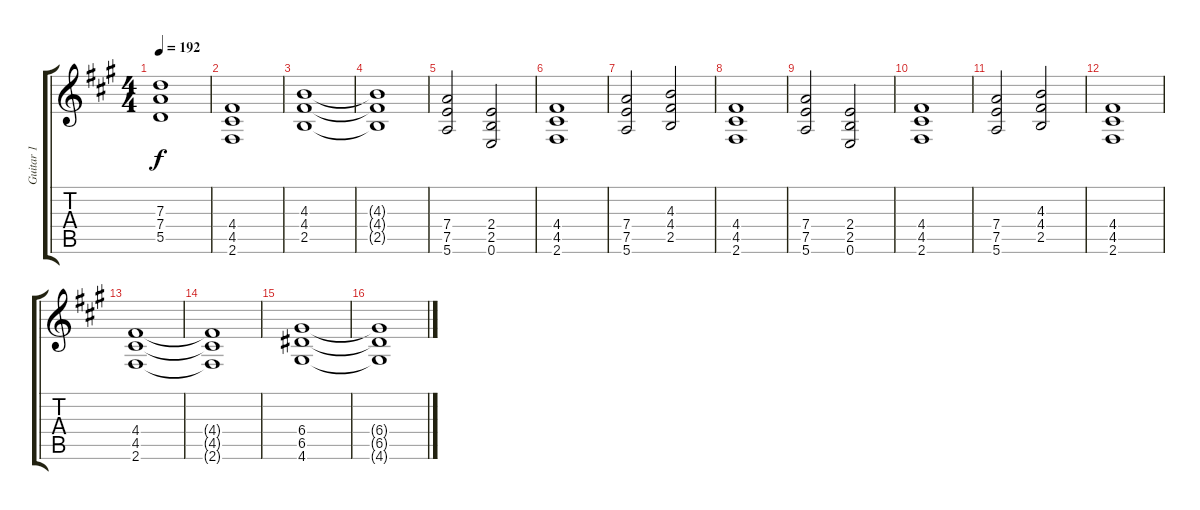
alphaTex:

\track ("Guitar 1" "Guitar 1") {instrument distortionguitar}
\staff {score tabs}
\tuning (E4 B3 G3 D3 A2 E2) {hide}
\ts (4 4)
\tempo 192
\clef g2
\ks f#minor
(7.3 7.4 5.5).1{dy f} |
(4.4 4.5 2.6).1 |
(4.3 4.4 2.5).1 |
(4.3{t} 4.4{t} 2.5{t}).1 |
(7.4 7.5 5.6).2 (2.4 2.5 0.6).2 |
(4.4 4.5 2.6).1 |
(7.4 7.5 5.6).2 (4.3 4.4 2.5).2 |
(4.4 4.5 2.6).1 |
(7.4 7.5 5.6).2 (2.4 2.5 0.6).2 |
(4.4 4.5 2.6).1 |
(7.4 7.5 5.6).2 (4.3 4.4 2.5).2 |
(4.4 4.5 2.6).1 |
(4.4 4.5 2.6).1 |
(4.4{t} 4.5{t} 2.6{t}).1 |
(6.4 6.5 4.6).1 |
(6.4{t} 6.5{t} 4.6{t}).1
